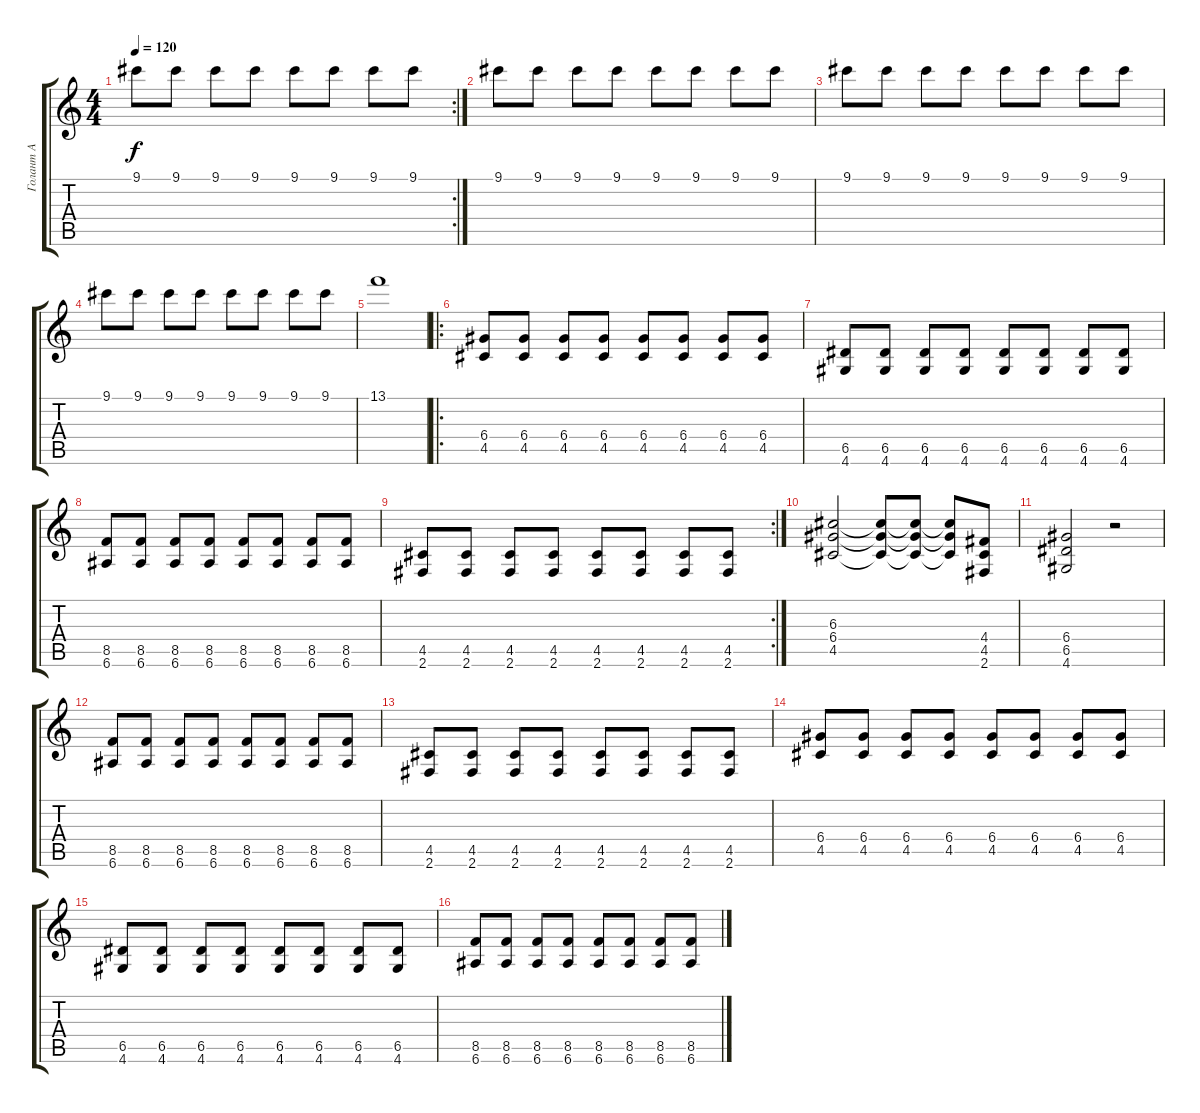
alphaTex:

\track ("Голант А" "Голант А") {instrument distortionguitar}
\staff {score tabs}
\tuning (E4 B3 G3 D3 A2 E2) {hide}
\rc 2
\ts (4 4)
\tempo 120
\clef g2
\ks c
9.1.8{dy f} 9.1.8 9.1.8 9.1.8 9.1.8 9.1.8 9.1.8 9.1.8 |
9.1.8 9.1.8 9.1.8 9.1.8 9.1.8 9.1.8 9.1.8 9.1.8 |
9.1.8 9.1.8 9.1.8 9.1.8 9.1.8 9.1.8 9.1.8 9.1.8 |
9.1.8 9.1.8 9.1.8 9.1.8 9.1.8 9.1.8 9.1.8 9.1.8 |
13.1.1 |
\ro
(6.4 4.5).8 (6.4 4.5).8 (6.4 4.5).8 (6.4 4.5).8 (6.4 4.5).8 (6.4 4.5).8 (6.4 4.5).8 (6.4 4.5).8 |
(6.5 4.6).8 (6.5 4.6).8 (6.5 4.6).8 (6.5 4.6).8 (6.5 4.6).8 (6.5 4.6).8 (6.5 4.6).8 (6.5 4.6).8 |
(8.5 6.6).8 (8.5 6.6).8 (8.5 6.6).8 (8.5 6.6).8 (8.5 6.6).8 (8.5 6.6).8 (8.5 6.6).8 (8.5 6.6).8 |
\rc 2
(4.5 2.6).8 (4.5 2.6).8 (4.5 2.6).8 (4.5 2.6).8 (4.5 2.6).8 (4.5 2.6).8 (4.5 2.6).8 (4.5 2.6).8 |
(6.3 6.4 4.5).2 (6.3{t} 6.4{t} 4.5{t}).8 (6.3{t} 6.4{t} 4.5{t}).8 (6.3{t} 6.4{t} 4.5{t}).8 (4.4 4.5 2.6).8 |
(6.4 6.5 4.6).2 r.2 |
(8.5 6.6).8 (8.5 6.6).8 (8.5 6.6).8 (8.5 6.6).8 (8.5 6.6).8 (8.5 6.6).8 (8.5 6.6).8 (8.5 6.6).8 |
(4.5 2.6).8 (4.5 2.6).8 (4.5 2.6).8 (4.5 2.6).8 (4.5 2.6).8 (4.5 2.6).8 (4.5 2.6).8 (4.5 2.6).8 |
(6.4 4.5).8 (6.4 4.5).8 (6.4 4.5).8 (6.4 4.5).8 (6.4 4.5).8 (6.4 4.5).8 (6.4 4.5).8 (6.4 4.5).8 |
(6.5 4.6).8 (6.5 4.6).8 (6.5 4.6).8 (6.5 4.6).8 (6.5 4.6).8 (6.5 4.6).8 (6.5 4.6).8 (6.5 4.6).8 |
(8.5 6.6).8 (8.5 6.6).8 (8.5 6.6).8 (8.5 6.6).8 (8.5 6.6).8 (8.5 6.6).8 (8.5 6.6).8 (8.5 6.6).8
